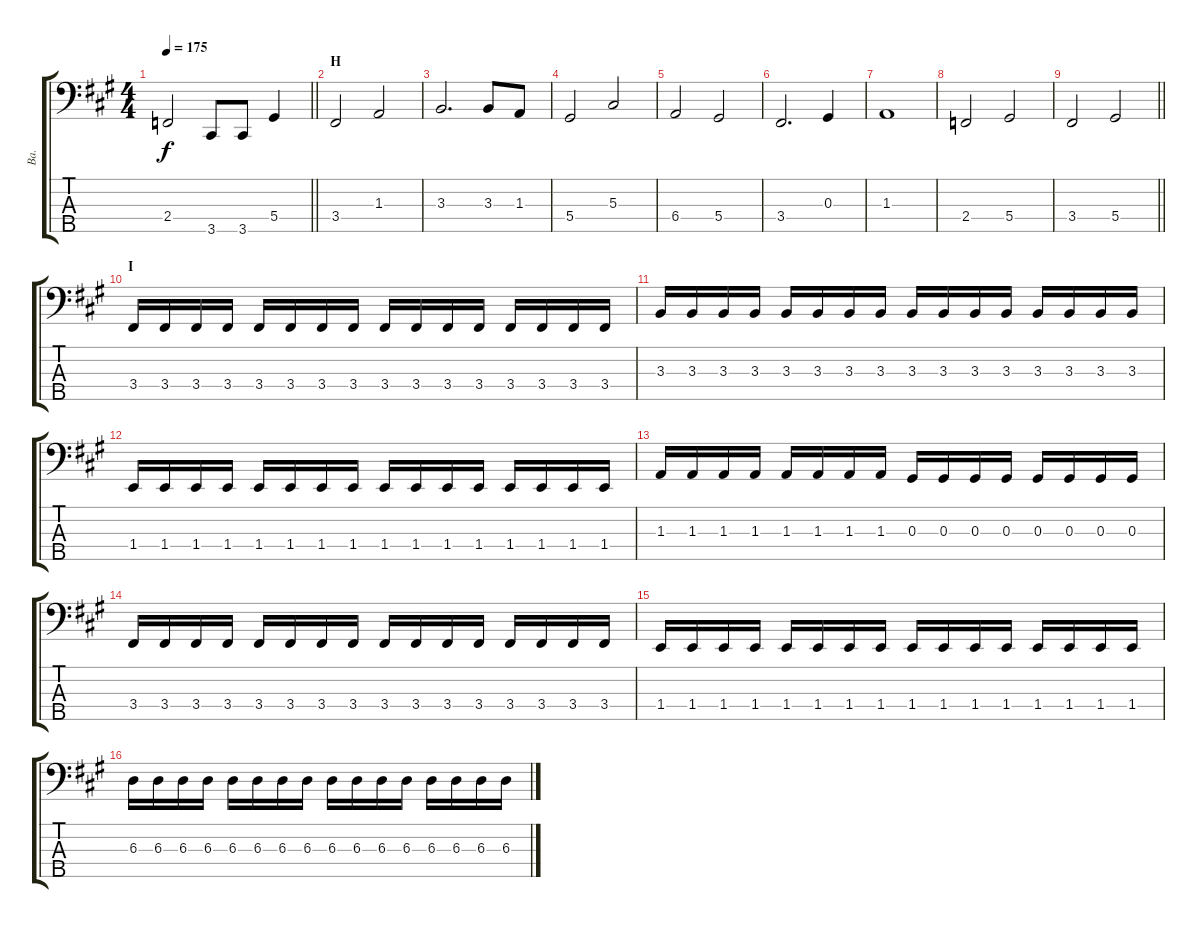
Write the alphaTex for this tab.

\track ("Ba." "Ba.") {instrument electricbasspick}
\staff {score tabs}
\tuning (Gb2 Db2 Ab1 Eb1 Bb0) {hide}
\ts (4 4)
\tempo 175
\clef f4
\barLineRight lightlight
\ks f#minor
2.4.2{dy f} 3.5.8 3.5.8 5.4.4 |
\section ("" "H")
3.4.2 1.3.2 |
3.3.2{d} 3.3.8 1.3.8 |
5.4.2 5.3.2 |
6.4.2 5.4.2 |
3.4.2{d} 0.3.4 |
1.3.1 |
2.4.2 5.4.2 |
\barLineRight lightlight
3.4.2 5.4.2 |
\section ("" "I")
3.4.16 3.4.16 3.4.16 3.4.16 3.4.16 3.4.16 3.4.16 3.4.16 3.4.16 3.4.16 3.4.16 3.4.16 3.4.16 3.4.16 3.4.16 3.4.16 |
3.3.16 3.3.16 3.3.16 3.3.16 3.3.16 3.3.16 3.3.16 3.3.16 3.3.16 3.3.16 3.3.16 3.3.16 3.3.16 3.3.16 3.3.16 3.3.16 |
1.4.16 1.4.16 1.4.16 1.4.16 1.4.16 1.4.16 1.4.16 1.4.16 1.4.16 1.4.16 1.4.16 1.4.16 1.4.16 1.4.16 1.4.16 1.4.16 |
1.3.16 1.3.16 1.3.16 1.3.16 1.3.16 1.3.16 1.3.16 1.3.16 0.3.16 0.3.16 0.3.16 0.3.16 0.3.16 0.3.16 0.3.16 0.3.16 |
3.4.16 3.4.16 3.4.16 3.4.16 3.4.16 3.4.16 3.4.16 3.4.16 3.4.16 3.4.16 3.4.16 3.4.16 3.4.16 3.4.16 3.4.16 3.4.16 |
1.4.16 1.4.16 1.4.16 1.4.16 1.4.16 1.4.16 1.4.16 1.4.16 1.4.16 1.4.16 1.4.16 1.4.16 1.4.16 1.4.16 1.4.16 1.4.16 |
6.3.16 6.3.16 6.3.16 6.3.16 6.3.16 6.3.16 6.3.16 6.3.16 6.3.16 6.3.16 6.3.16 6.3.16 6.3.16 6.3.16 6.3.16 6.3.16
